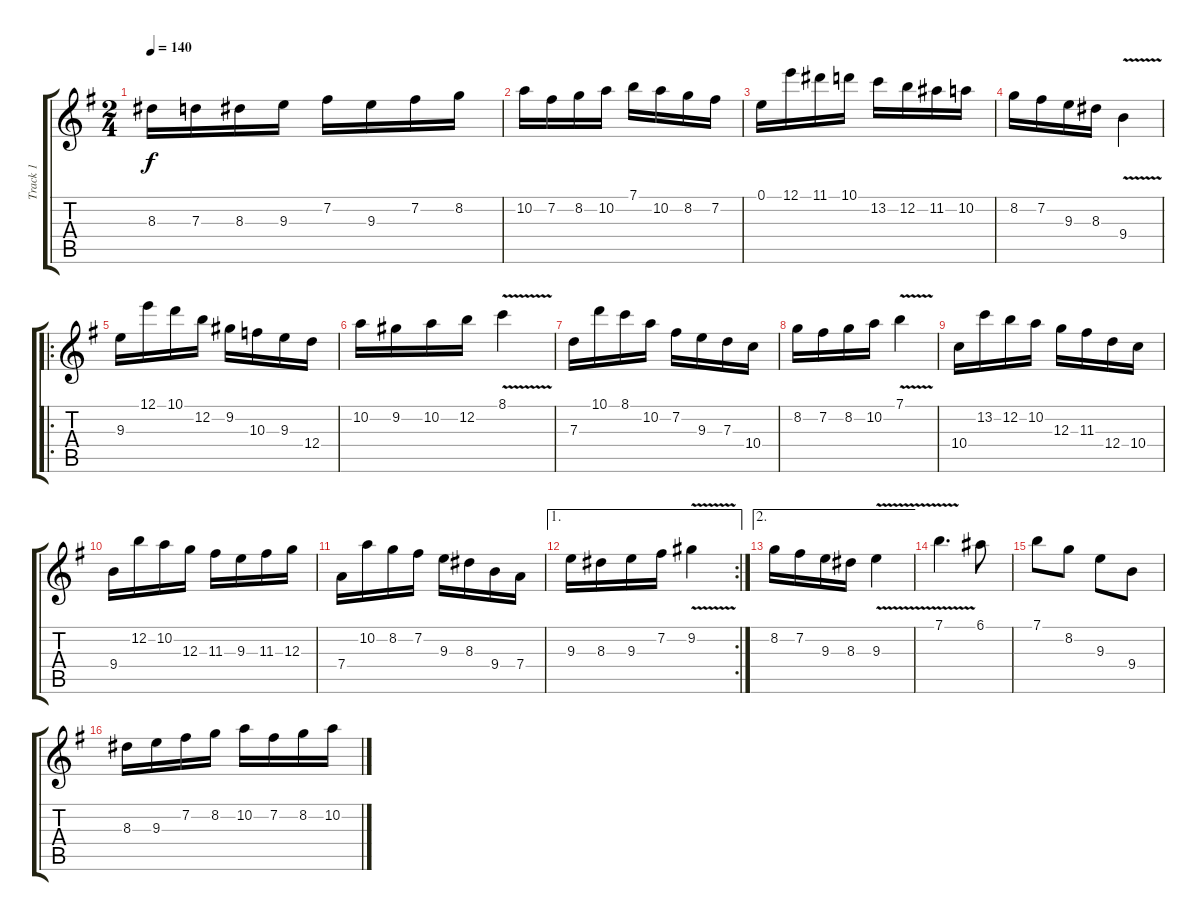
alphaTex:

\track ("Track 1" "Track 1") {instrument overdrivenguitar}
\staff {score tabs}
\tuning (E4 B3 G3 D3 A2 E2) {hide}
\ts (2 4)
\tempo 140
\clef g2
\ks eminor
8.3.16{dy f} 7.3.16 8.3.16 9.3.16 7.2.16 9.3.16 7.2.16 8.2.16 |
10.2.16 7.2.16 8.2.16 10.2.16 7.1.16 10.2.16 8.2.16 7.2.16 |
0.1.16 12.1.16 11.1.16 10.1.16 13.2.16 12.2.16 11.2.16 10.2.16 |
8.2.16 7.2.16 9.3.16 8.3.16 9.4{v}.4 |
\ro
9.3.16 12.1.16 10.1.16 12.2.16 9.2.16 10.3.16 9.3.16 12.4.16 |
10.2.16 9.2.16 10.2.16 12.2.16 8.1{v}.4 |
7.3.16 10.1.16 8.1.16 10.2.16 7.2.16 9.3.16 7.3.16 10.4.16 |
8.2.16 7.2.16 8.2.16 10.2.16 7.1{v}.4 |
10.4.16 13.2.16 12.2.16 10.2.16 12.3.16 11.3.16 12.4.16 10.4.16 |
9.4.16 12.2.16 10.2.16 12.3.16 11.3.16 9.3.16 11.3.16 12.3.16 |
7.4.16 10.2.16 8.2.16 7.2.16 9.3.16 8.3.16 9.4.16 7.4.16 |
\ae 1
\rc 2
9.3.16 8.3.16 9.3.16 7.2.16 9.2{v}.4 |
\ae 2
8.2.16 7.2.16 9.3.16 8.3.16 9.3{v}.4 |
7.1{v}.4{d} 6.1.8 |
7.1.8 8.2.8 9.3.8 9.4.8 |
8.3.16 9.3.16 7.2.16 8.2.16 10.2.16 7.2.16 8.2.16 10.2.16
